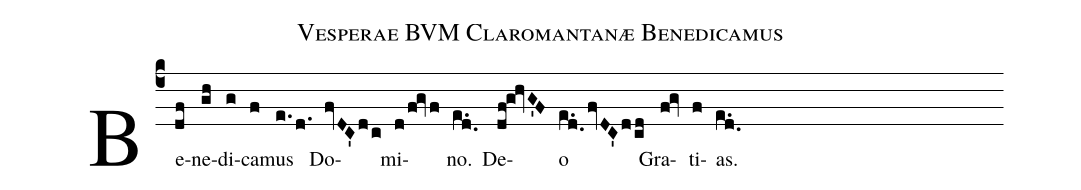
name: Vesperae BVM Claromantanæ Benedicamus;
%%
(c4) Be(df)ne(gh)di(g)ca(f)mus(e./d.) Do(fvDC'd/c)mi(d/f@gvf)no.(e.d.)
De(df!g@hvG'F)o(e.d.fvDC'd/cd) Gra(f@gv)ti(f)as.(e.d.)
